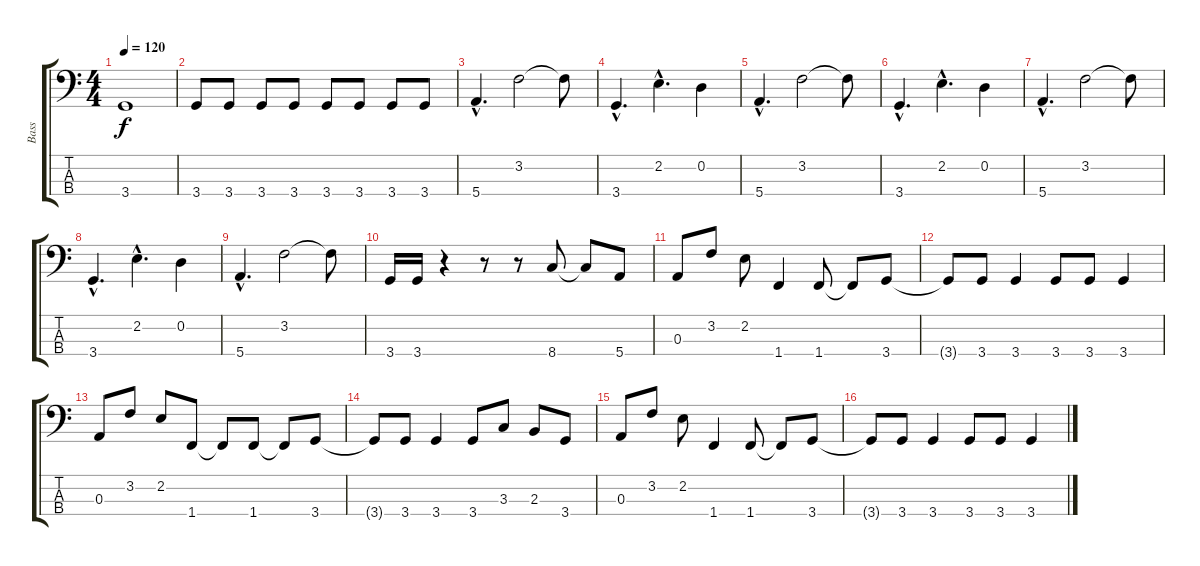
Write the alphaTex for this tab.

\track ("Bass" "Bass") {instrument electricbassfinger}
\staff {score tabs}
\tuning (G2 D2 A1 E1) {hide}
\ts (4 4)
\tempo 120
\clef f4
\ks c
3.4.1{dy f} |
3.4.8 3.4.8 3.4.8 3.4.8 3.4.8 3.4.8 3.4.8 3.4.8 |
5.4{hac}.4{d} 3.2.2 3.2{t}.8 |
3.4{hac}.4{d} 2.2{hac}.4{d} 0.2.4 |
5.4{hac}.4{d} 3.2.2 3.2{t}.8 |
3.4{hac}.4{d} 2.2{hac}.4{d} 0.2.4 |
5.4{hac}.4{d} 3.2.2 3.2{t}.8 |
3.4{hac}.4{d} 2.2{hac}.4{d} 0.2.4 |
5.4{hac}.4{d} 3.2.2 3.2{t}.8 |
3.4.16 3.4.16 r.4 r.8 r.8 8.4.8 8.4{t}.8 5.4.8 |
0.3.8 3.2.8 2.2.8 1.4.4 1.4.8 1.4{t}.8 3.4.8 |
3.4{t}.8 3.4.8 3.4.4 3.4.8 3.4.8 3.4.4 |
0.3.8 3.2.8 2.2.8 1.4.8 1.4{t}.8 1.4.8 1.4{t}.8 3.4.8 |
3.4{t}.8 3.4.8 3.4.4 3.4.8 3.3.8 2.3.8 3.4.8 |
0.3.8 3.2.8 2.2.8 1.4.4 1.4.8 1.4{t}.8 3.4.8 |
3.4{t}.8 3.4.8 3.4.4 3.4.8 3.4.8 3.4.4
